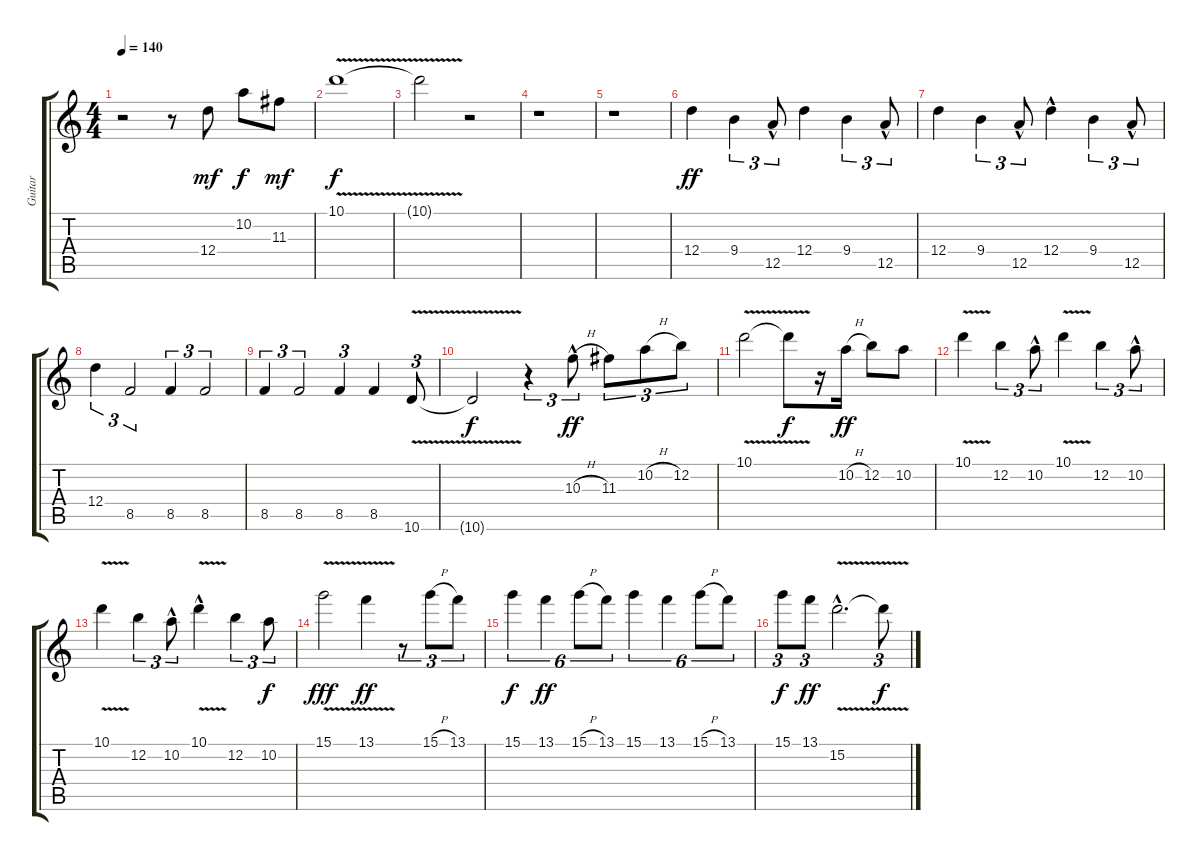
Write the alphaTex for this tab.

\track ("Guitar" "Guitar") {instrument distortionguitar}
\staff {score tabs}
\tuning (E4 B3 G3 D3 A2 E2) {hide}
\ts (4 4)
\tempo 140
\clef g2
\ks c
r.2{dy f} r.8 12.4.8{dy mf} 10.2.8{dy f} 11.3.8{dy mf} |
10.1{v}.1{dy f} |
10.1{t}.2 r.2 |
r.1 |
r.1 |
12.4.4{dy ff} 9.4.4{tu (3 2)} 12.5{hac}.8{tu (3 2)} 12.4.4 9.4.4{tu (3 2)} 12.5{hac}.8{tu (3 2)} |
12.4.4 9.4.4{tu (3 2)} 12.5{hac}.8{tu (3 2)} 12.4{hac}.4 9.4.4{tu (3 2)} 12.5{hac}.8{tu (3 2)} |
12.4.4{tu (3 2)} 8.5.2{tu (3 2)} 8.5.4{tu (3 2)} 8.5.2{tu (3 2)} |
8.5.4{tu (3 2)} 8.5.2{tu (3 2)} 8.5.4{tu (3 2)} 8.5.4 10.6{v}.8{tu (3 2)} |
10.6{t}.2{dy f} r.4{tu (3 2)} 10.3{h hac}.8{tu (3 2) dy ff} 11.3.8{tu (3 2)} 10.2{h}.8{tu (3 2)} 12.2.8{tu (3 2)} |
10.1{v}.2 10.1{t}.8{dy f} r.16 10.2{h}.16{dy ff} 12.2.8 10.2.8 |
10.1{v}.4 12.2.4{tu (3 2)} 10.2{hac}.8{tu (3 2)} 10.1{v}.4 12.2.4{tu (3 2)} 10.2{hac}.8{tu (3 2)} |
10.1{v}.4 12.2.4{tu (3 2)} 10.2{hac}.8{tu (3 2)} 10.1{v hac}.4 12.2.4{tu (3 2)} 10.2.8{tu (3 2) dy f} |
15.1{v}.2{dy fff} 13.1{v}.4{dy ff} r.8{tu (3 2)} 15.1{h}.8{tu (3 2)} 13.1.8{tu (3 2)} |
15.1.4{tu (6 4) dy f} 13.1.4{tu (6 4) dy ff} 15.1{h}.8{tu (6 4)} 13.1.8{tu (6 4)} 15.1.4{tu (6 4)} 13.1.4{tu (6 4)} 15.1{h}.8{tu (6 4)} 13.1.8{tu (6 4)} |
15.1.8{tu (3 2) dy f} 13.1.8{tu (3 2) dy ff} 15.2{v hac}.2{d} 15.2{t}.8{tu (3 2) dy f}
